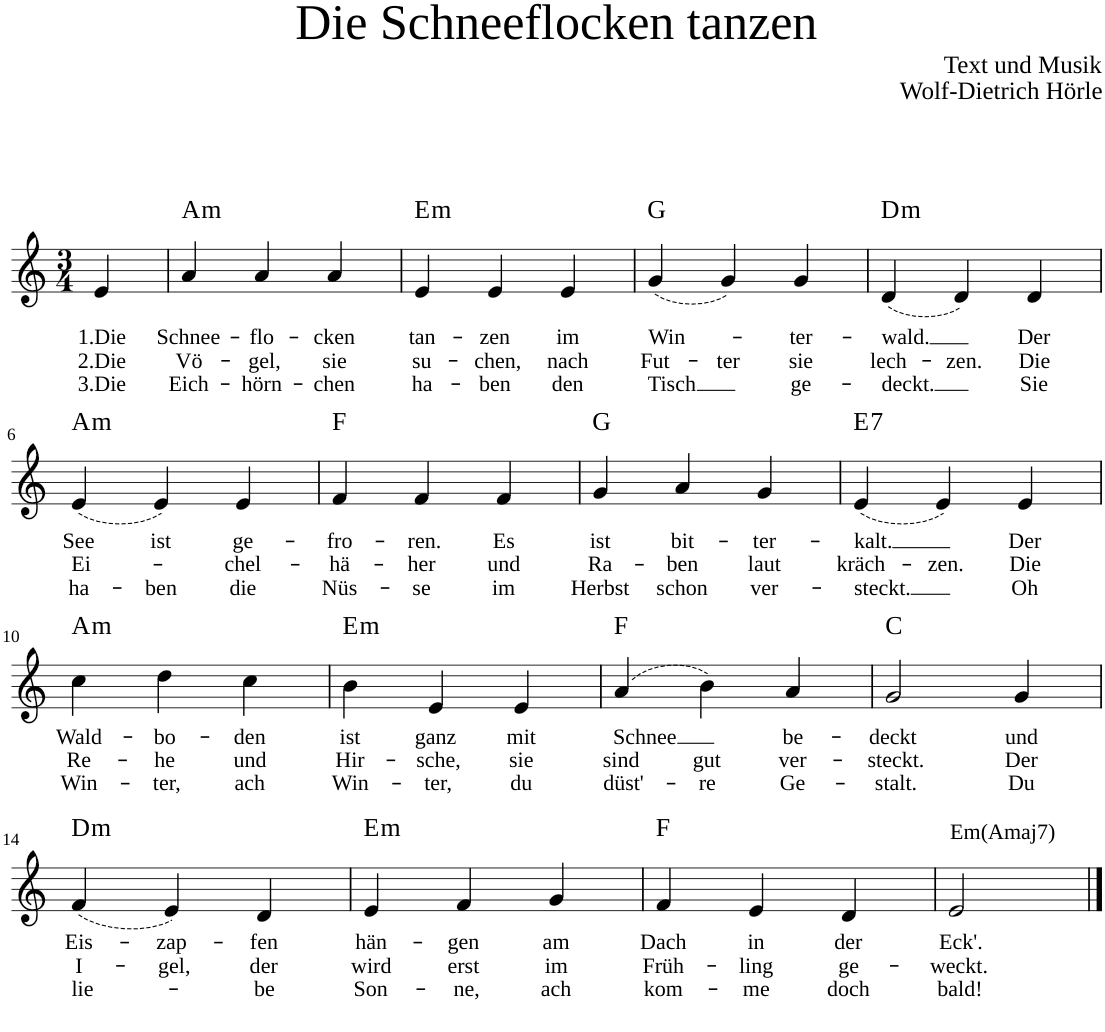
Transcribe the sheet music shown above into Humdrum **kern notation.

**kern	**text	**text	**text	**harte
*part1	*part1	*part1	*part1	*part1
*staff1	*staff1	*staff1	*staff1	*
*clefG2	*	*	*	*
*k[]	*	*	*	*
*M3/4	*	*	*	*
=1	=1	=1	=1	=1
!	!LO:LY:b	!LO:LY:b	!LO:LY:b	!
4e/	1.Die	2.Die	3.Die	.
=2	=2	=2	=2	=2
!	!LO:LY:b	!LO:LY:b	!LO:LY:b	!LO:H:kt=m
4a/	Schnee-	Vö-	Eich-	A:min
!	!LO:LY:b	!LO:LY:b	!LO:LY:b	!
4a/	-flo-	-gel,	-hörn-	.
!	!LO:LY:b	!LO:LY:b	!LO:LY:b	!
4a/	-cken	sie	-chen	.
=3	=3	=3	=3	=3
!	!LO:LY:b	!LO:LY:b	!LO:LY:b	!LO:H:kt=m
4e/	tan-	su-	ha-	E:min
!	!LO:LY:b	!LO:LY:b	!LO:LY:b	!
4e/	-zen	-chen,	-ben	.
!	!LO:LY:b	!LO:LY:b	!LO:LY:b	!
4e/	im	nach	den	.
=4	=4	=4	=4	=4
!	!LO:LY:b	!LO:LY:b	!LO:LY:b	!
(4g/	Win-	Fut-	Tisch	G:maj
!	!	!LO:LY:b	!	!
4g/)	.	-ter	.	.
!	!LO:LY:b	!LO:LY:b	!LO:LY:b	!
4g/	-ter-	sie	ge-	.
=5	=5	=5	=5	=5
!	!LO:LY:b	!LO:LY:b	!LO:LY:b	!LO:H:kt=m
(4d/	-wald.	lech-	-deckt.	D:min
!	!	!LO:LY:b	!	!
4d/)	.	-zen.	.	.
!	!LO:LY:b	!LO:LY:b	!LO:LY:b	!
4d/	Der	Die	Sie	.
!!LO:LB:g=z
=6	=6	=6	=6	=6
!	!LO:LY:b	!LO:LY:b	!LO:LY:b	!LO:H:kt=m
(4e/	See	Ei-	ha-	A:min
!	!LO:LY:b	!	!LO:LY:b	!
4e/)	ist	.	-ben	.
!	!LO:LY:b	!LO:LY:b	!LO:LY:b	!
4e/	ge-	-chel-	die	.
=7	=7	=7	=7	=7
!	!LO:LY:b	!LO:LY:b	!LO:LY:b	!
4f/	-fro-	-hä-	Nüs-	F:maj
!	!LO:LY:b	!LO:LY:b	!LO:LY:b	!
4f/	-ren.	-her	-se	.
!	!LO:LY:b	!LO:LY:b	!LO:LY:b	!
4f/	Es	und	im	.
=8	=8	=8	=8	=8
!	!LO:LY:b	!LO:LY:b	!LO:LY:b	!
4g/	ist	Ra-	Herbst	G:maj
!	!LO:LY:b	!LO:LY:b	!LO:LY:b	!
4a/	bit-	-ben	schon	.
!	!LO:LY:b	!LO:LY:b	!LO:LY:b	!
4g/	-ter-	laut	ver-	.
=9	=9	=9	=9	=9
!	!LO:LY:b	!LO:LY:b	!LO:LY:b	!LO:H:kt=7
(4e/	-kalt.	kräch-	-steckt.	E:7
!	!	!LO:LY:b	!	!
4e/)	.	-zen.	.	.
!	!LO:LY:b	!LO:LY:b	!LO:LY:b	!
4e/	Der	Die	Oh	.
!!LO:LB:g=z
=10	=10	=10	=10	=10
!	!LO:LY:b	!LO:LY:b	!LO:LY:b	!LO:H:kt=m
4cc\	Wald-	Re-	Win-	A:min
!	!LO:LY:b	!LO:LY:b	!LO:LY:b	!
4dd\	-bo-	-he	-ter,	.
!	!LO:LY:b	!LO:LY:b	!LO:LY:b	!
4cc\	-den	und	ach	.
=11	=11	=11	=11	=11
!	!LO:LY:b	!LO:LY:b	!LO:LY:b	!LO:H:kt=m
4b\	ist	Hir-	Win-	E:min
!	!LO:LY:b	!LO:LY:b	!LO:LY:b	!
4e/	ganz	-sche,	-ter,	.
!	!LO:LY:b	!LO:LY:b	!LO:LY:b	!
4e/	mit	sie	du	.
=12	=12	=12	=12	=12
!	!LO:LY:b	!LO:LY:b	!LO:LY:b	!
(4a/	Schnee	sind	düst'-	F:maj
!	!	!LO:LY:b	!LO:LY:b	!
4b\)	.	gut	-re	.
!	!LO:LY:b	!LO:LY:b	!LO:LY:b	!
4a/	be-	ver-	Ge-	.
=13	=13	=13	=13	=13
!	!LO:LY:b	!LO:LY:b	!LO:LY:b	!
2g/	-deckt	-steckt.	-stalt.	C:maj
!	!LO:LY:b	!LO:LY:b	!LO:LY:b	!
4g/	und	Der	Du	.
!!LO:LB:g=z
=14	=14	=14	=14	=14
!	!LO:LY:b	!LO:LY:b	!LO:LY:b	!LO:H:kt=m
(4f/	Eis-	I-	lie-	D:min
!	!LO:LY:b	!LO:LY:b	!	!
4e/)	-zap-	-gel,	.	.
!	!LO:LY:b	!LO:LY:b	!LO:LY:b	!
4d/	-fen	der	-be	.
=15	=15	=15	=15	=15
!	!LO:LY:b	!LO:LY:b	!LO:LY:b	!LO:H:kt=m
4e/	hän-	wird	Son-	E:min
!	!LO:LY:b	!LO:LY:b	!LO:LY:b	!
4f/	-gen	erst	-ne,	.
!	!LO:LY:b	!LO:LY:b	!LO:LY:b	!
4g/	am	im	ach	.
=16	=16	=16	=16	=16
!	!LO:LY:b	!LO:LY:b	!LO:LY:b	!
4f/	Dach	Früh-	kom-	F:maj
!	!LO:LY:b	!LO:LY:b	!LO:LY:b	!
4e/	in	-ling	-me	.
!	!LO:LY:b	!LO:LY:b	!LO:LY:b	!
4d/	der	ge-	doch	.
=17	=17	=17	=17	=17
!LO:TX:a:t=Em(Amaj7)	!	!	!	!
!	!LO:LY:b	!LO:LY:b	!LO:LY:b	!
2e/	Eck'.	-weckt.	bald!	.
==	==	==	==	==
*-	*-	*-	*-	*-
